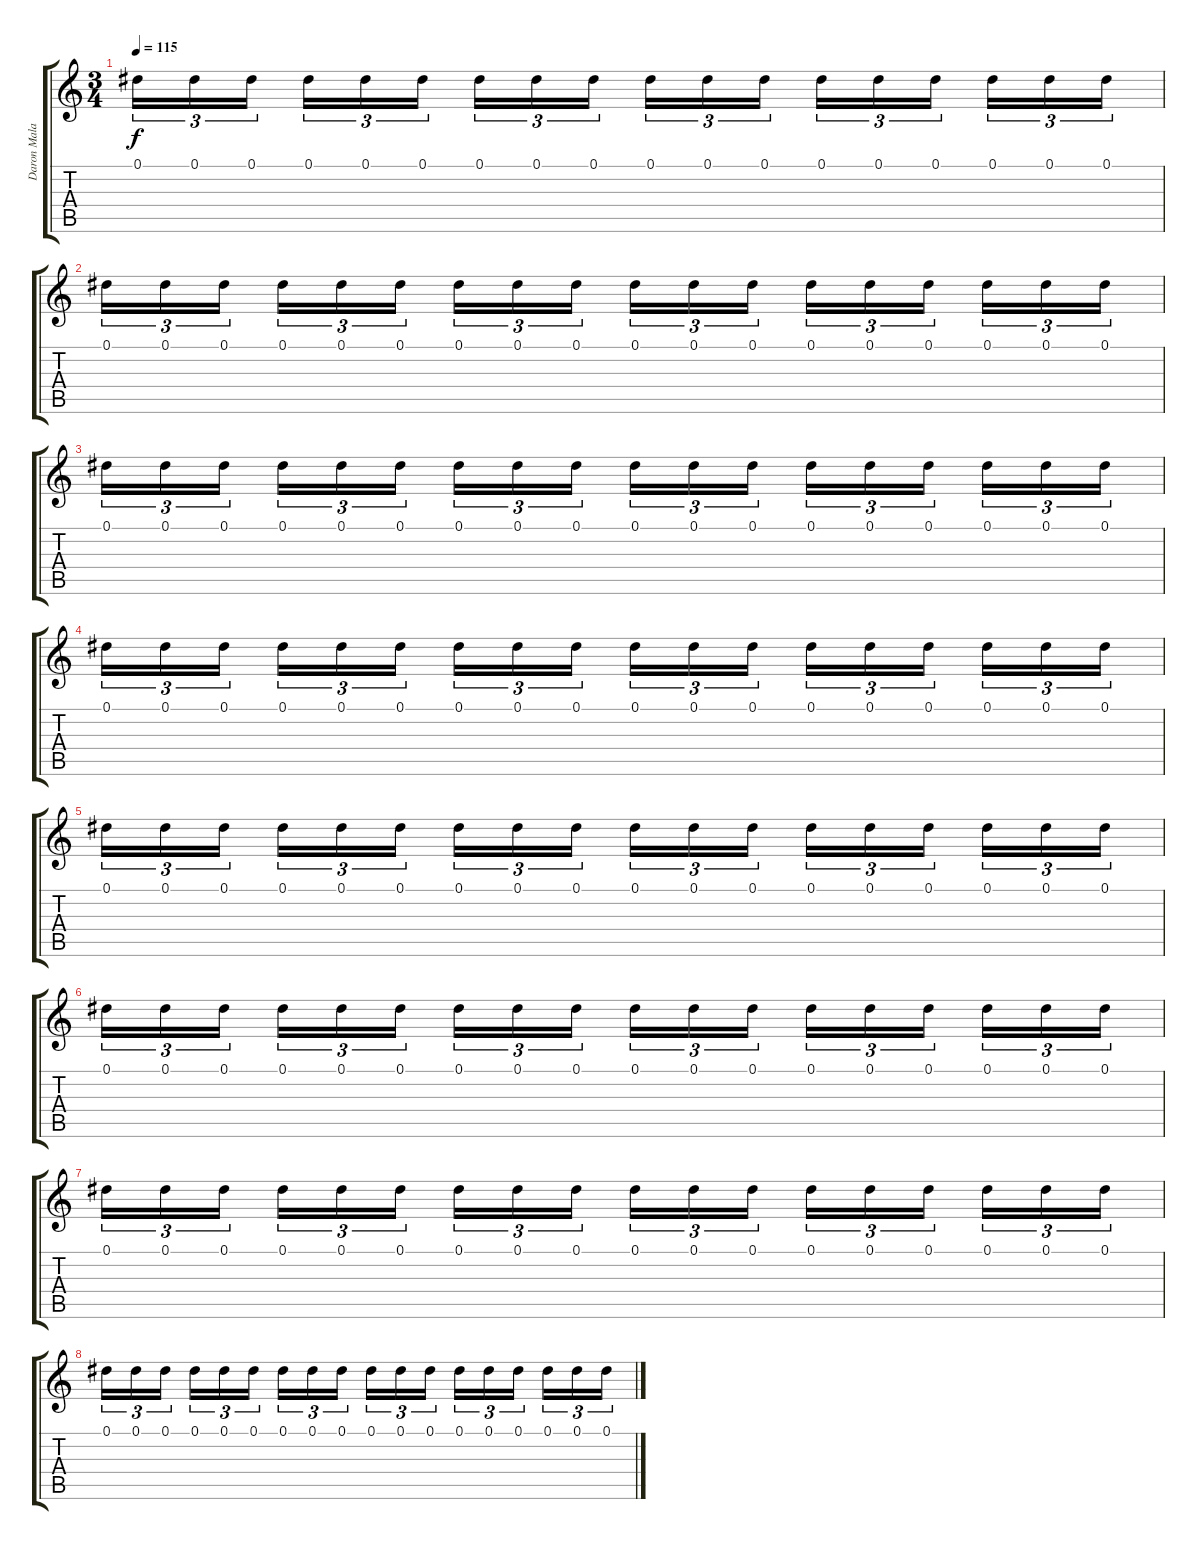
\track ("Daron Malakian III" "Daron Mala") {instrument electricguitarclean}
\staff {score tabs}
\tuning (Eb4 Bb3 Gb3 Db3 Ab2 Eb2) {hide}
\ts (3 4)
\tempo 115
\clef g2
\ks c
0.1.16{tu (3 2) dy f} 0.1.16{tu (3 2)} 0.1.16{tu (3 2)} 0.1.16{tu (3 2)} 0.1.16{tu (3 2)} 0.1.16{tu (3 2)} 0.1.16{tu (3 2)} 0.1.16{tu (3 2)} 0.1.16{tu (3 2)} 0.1.16{tu (3 2)} 0.1.16{tu (3 2)} 0.1.16{tu (3 2)} 0.1.16{tu (3 2)} 0.1.16{tu (3 2)} 0.1.16{tu (3 2)} 0.1.16{tu (3 2)} 0.1.16{tu (3 2)} 0.1.16{tu (3 2)} |
0.1.16{tu (3 2)} 0.1.16{tu (3 2)} 0.1.16{tu (3 2)} 0.1.16{tu (3 2)} 0.1.16{tu (3 2)} 0.1.16{tu (3 2)} 0.1.16{tu (3 2)} 0.1.16{tu (3 2)} 0.1.16{tu (3 2)} 0.1.16{tu (3 2)} 0.1.16{tu (3 2)} 0.1.16{tu (3 2)} 0.1.16{tu (3 2)} 0.1.16{tu (3 2)} 0.1.16{tu (3 2)} 0.1.16{tu (3 2)} 0.1.16{tu (3 2)} 0.1.16{tu (3 2)} |
0.1.16{tu (3 2)} 0.1.16{tu (3 2)} 0.1.16{tu (3 2)} 0.1.16{tu (3 2)} 0.1.16{tu (3 2)} 0.1.16{tu (3 2)} 0.1.16{tu (3 2)} 0.1.16{tu (3 2)} 0.1.16{tu (3 2)} 0.1.16{tu (3 2)} 0.1.16{tu (3 2)} 0.1.16{tu (3 2)} 0.1.16{tu (3 2)} 0.1.16{tu (3 2)} 0.1.16{tu (3 2)} 0.1.16{tu (3 2)} 0.1.16{tu (3 2)} 0.1.16{tu (3 2)} |
0.1.16{tu (3 2)} 0.1.16{tu (3 2)} 0.1.16{tu (3 2)} 0.1.16{tu (3 2)} 0.1.16{tu (3 2)} 0.1.16{tu (3 2)} 0.1.16{tu (3 2)} 0.1.16{tu (3 2)} 0.1.16{tu (3 2)} 0.1.16{tu (3 2)} 0.1.16{tu (3 2)} 0.1.16{tu (3 2)} 0.1.16{tu (3 2)} 0.1.16{tu (3 2)} 0.1.16{tu (3 2)} 0.1.16{tu (3 2)} 0.1.16{tu (3 2)} 0.1.16{tu (3 2)} |
0.1.16{tu (3 2)} 0.1.16{tu (3 2)} 0.1.16{tu (3 2)} 0.1.16{tu (3 2)} 0.1.16{tu (3 2)} 0.1.16{tu (3 2)} 0.1.16{tu (3 2)} 0.1.16{tu (3 2)} 0.1.16{tu (3 2)} 0.1.16{tu (3 2)} 0.1.16{tu (3 2)} 0.1.16{tu (3 2)} 0.1.16{tu (3 2)} 0.1.16{tu (3 2)} 0.1.16{tu (3 2)} 0.1.16{tu (3 2)} 0.1.16{tu (3 2)} 0.1.16{tu (3 2)} |
0.1.16{tu (3 2)} 0.1.16{tu (3 2)} 0.1.16{tu (3 2)} 0.1.16{tu (3 2)} 0.1.16{tu (3 2)} 0.1.16{tu (3 2)} 0.1.16{tu (3 2)} 0.1.16{tu (3 2)} 0.1.16{tu (3 2)} 0.1.16{tu (3 2)} 0.1.16{tu (3 2)} 0.1.16{tu (3 2)} 0.1.16{tu (3 2)} 0.1.16{tu (3 2)} 0.1.16{tu (3 2)} 0.1.16{tu (3 2)} 0.1.16{tu (3 2)} 0.1.16{tu (3 2)} |
0.1.16{tu (3 2)} 0.1.16{tu (3 2)} 0.1.16{tu (3 2)} 0.1.16{tu (3 2)} 0.1.16{tu (3 2)} 0.1.16{tu (3 2)} 0.1.16{tu (3 2)} 0.1.16{tu (3 2)} 0.1.16{tu (3 2)} 0.1.16{tu (3 2)} 0.1.16{tu (3 2)} 0.1.16{tu (3 2)} 0.1.16{tu (3 2)} 0.1.16{tu (3 2)} 0.1.16{tu (3 2)} 0.1.16{tu (3 2)} 0.1.16{tu (3 2)} 0.1.16{tu (3 2)} |
0.1.16{tu (3 2)} 0.1.16{tu (3 2)} 0.1.16{tu (3 2)} 0.1.16{tu (3 2)} 0.1.16{tu (3 2)} 0.1.16{tu (3 2)} 0.1.16{tu (3 2)} 0.1.16{tu (3 2)} 0.1.16{tu (3 2)} 0.1.16{tu (3 2)} 0.1.16{tu (3 2)} 0.1.16{tu (3 2)} 0.1.16{tu (3 2)} 0.1.16{tu (3 2)} 0.1.16{tu (3 2)} 0.1.16{tu (3 2)} 0.1.16{tu (3 2)} 0.1.16{tu (3 2)}
